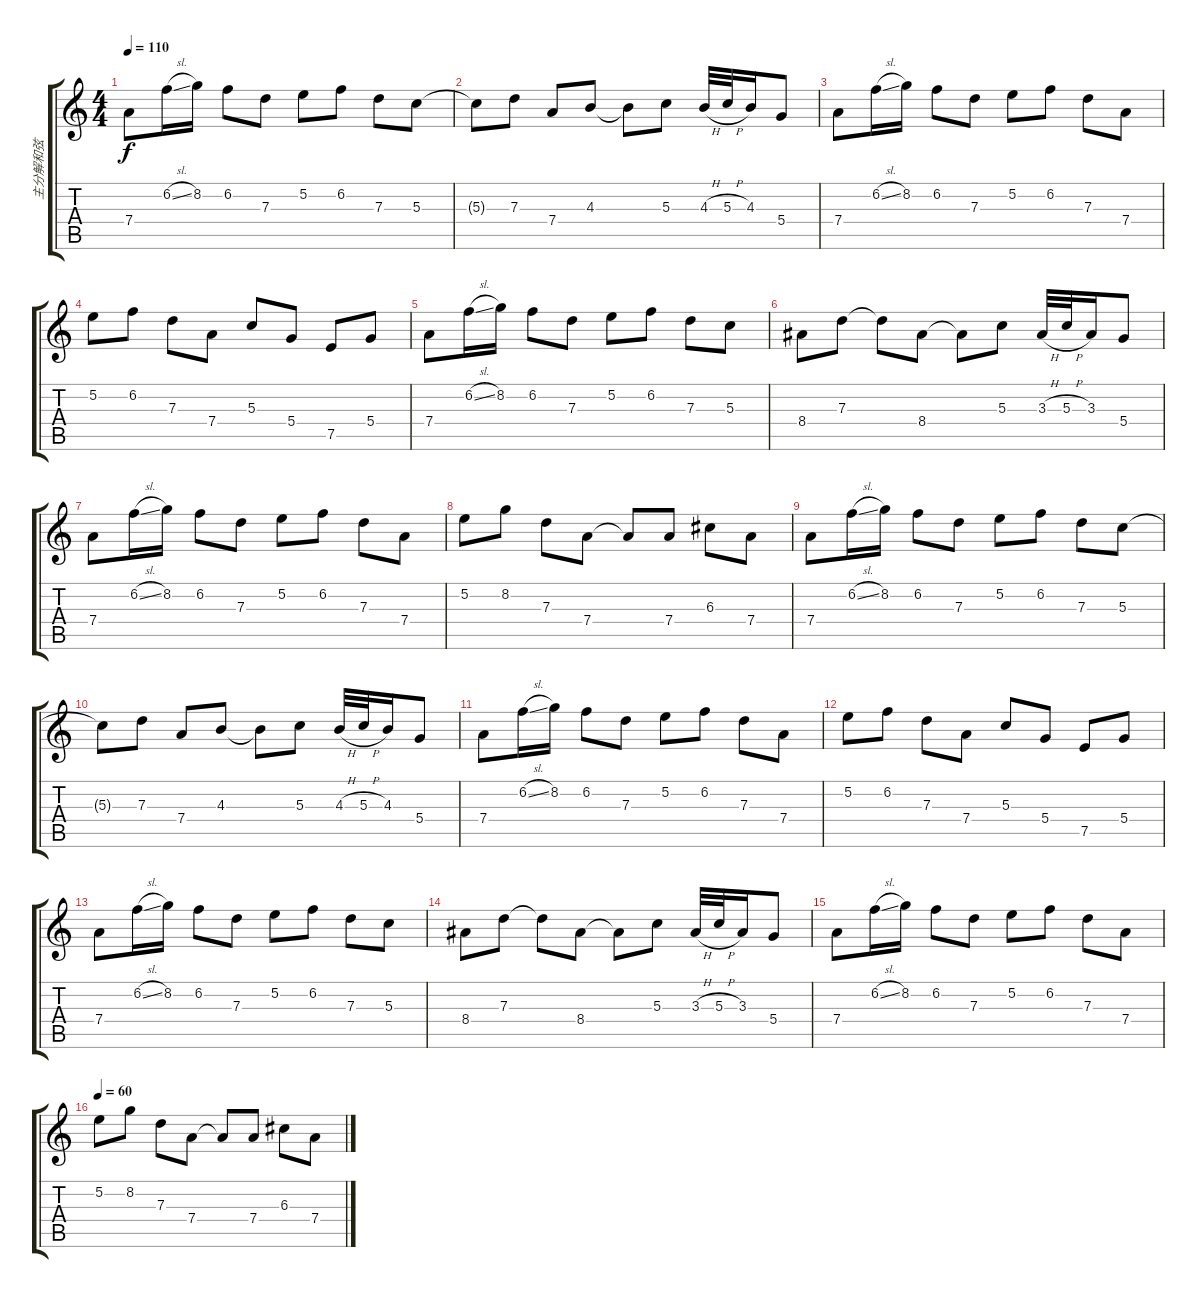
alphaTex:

\track ("主分解和弦" "主分解和弦") {instrument acousticguitarnylon}
\staff {score tabs}
\tuning (E4 B3 G3 D3 A2 E2) {hide}
\ts (4 4)
\tempo 110
\clef g2
\ks c
7.4.8{dy f volume 8} 6.2{sl}.16 8.2.16 6.2.8 7.3.8 5.2.8 6.2.8 7.3.8 5.3.8 |
5.3{t}.8{volume 11} 7.3.8 7.4.8 4.3.8 4.3{t}.8 5.3.8 4.3{h}.32 5.3{h}.32 4.3.16 5.4.8 |
7.4.8 6.2{sl}.16 8.2.16 6.2.8 7.3.8 5.2.8 6.2.8 7.3.8 7.4.8 |
5.2.8 6.2.8 7.3.8 7.4.8 5.3.8 5.4.8 7.5.8 5.4.8 |
7.4.8 6.2{sl}.16 8.2.16 6.2.8 7.3.8 5.2.8 6.2.8 7.3.8 5.3.8 |
8.4.8 7.3.8 7.3{t}.8 8.4.8 8.4{t}.8 5.3.8 3.3{h}.32 5.3{h}.32 3.3.16 5.4.8 |
7.4.8 6.2{sl}.16 8.2.16 6.2.8 7.3.8 5.2.8 6.2.8 7.3.8 7.4.8 |
5.2.8 8.2.8 7.3.8 7.4.8 7.4{t}.8 7.4.8 6.3.8 7.4.8 |
7.4.8 6.2{sl}.16 8.2.16 6.2.8 7.3.8 5.2.8 6.2.8 7.3.8 5.3.8 |
5.3{t}.8 7.3.8 7.4.8 4.3.8 4.3{t}.8 5.3.8 4.3{h}.32 5.3{h}.32 4.3.16 5.4.8 |
7.4.8 6.2{sl}.16 8.2.16 6.2.8 7.3.8 5.2.8 6.2.8 7.3.8 7.4.8 |
5.2.8 6.2.8 7.3.8 7.4.8 5.3.8 5.4.8 7.5.8 5.4.8 |
7.4.8 6.2{sl}.16 8.2.16 6.2.8 7.3.8 5.2.8 6.2.8 7.3.8 5.3.8 |
8.4.8 7.3.8 7.3{t}.8 8.4.8 8.4{t}.8 5.3.8 3.3{h}.32 5.3{h}.32 3.3.16 5.4.8 |
7.4.8 6.2{sl}.16 8.2.16 6.2.8 7.3.8 5.2.8 6.2.8 7.3.8 7.4.8 |
\tempo 60
5.2.8 8.2.8 7.3.8 7.4.8 7.4{t}.8 7.4.8 6.3.8 7.4.8
